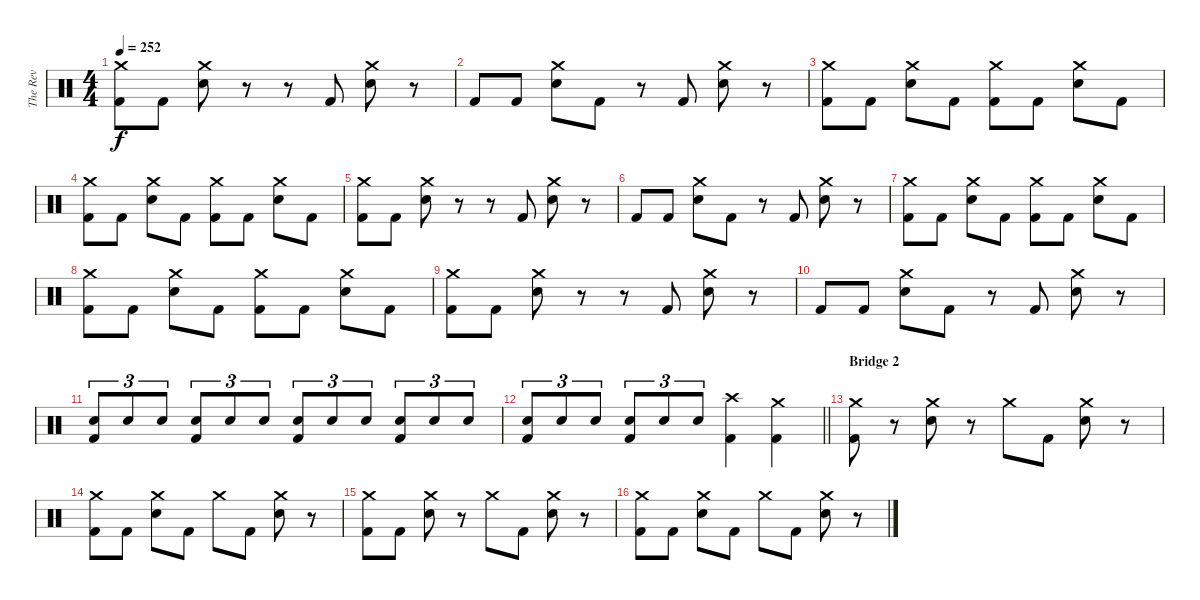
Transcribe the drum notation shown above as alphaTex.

\track ("The Rev" "The Rev") {instrument percussion}
\staff {score}
\articulation defaults
\ts (4 4)
\tempo 252
\clef neutral
\ks c
("Crash medium (hit)" "Kick (hit) 2").8{dy f} "Kick (hit) 2".8 ("Crash medium (hit)" "Electric Snare (hit)").8 r.8 r.8 "Kick (hit) 2".8 ("Crash medium (hit)" "Electric Snare (hit)").8 r.8 |
"Kick (hit) 2".8 "Kick (hit) 2".8 ("Crash medium (hit)" "Electric Snare (hit)").8 "Kick (hit) 2".8 r.8 "Kick (hit) 2".8 ("Crash medium (hit)" "Electric Snare (hit)").8 r.8 |
("Crash medium (hit)" "Kick (hit) 2").8 "Kick (hit) 2".8 ("Crash medium (hit)" "Electric Snare (hit)").8 "Kick (hit) 2".8 ("Crash medium (hit)" "Kick (hit) 2").8 "Kick (hit) 2".8 ("Crash medium (hit)" "Electric Snare (hit)").8 "Kick (hit) 2".8 |
("Crash medium (hit)" "Kick (hit) 2").8 "Kick (hit) 2".8 ("Crash medium (hit)" "Electric Snare (hit)").8 "Kick (hit) 2".8 ("Crash medium (hit)" "Kick (hit) 2").8 "Kick (hit) 2".8 ("Crash medium (hit)" "Electric Snare (hit)").8 "Kick (hit) 2".8 |
("Crash medium (hit)" "Kick (hit) 2").8 "Kick (hit) 2".8 ("Crash medium (hit)" "Electric Snare (hit)").8 r.8 r.8 "Kick (hit) 2".8 ("Crash medium (hit)" "Electric Snare (hit)").8 r.8 |
"Kick (hit) 2".8 "Kick (hit) 2".8 ("Crash medium (hit)" "Electric Snare (hit)").8 "Kick (hit) 2".8 r.8 "Kick (hit) 2".8 ("Crash medium (hit)" "Electric Snare (hit)").8 r.8 |
("Crash medium (hit)" "Kick (hit) 2").8 "Kick (hit) 2".8 ("Crash medium (hit)" "Electric Snare (hit)").8 "Kick (hit) 2".8 ("Crash medium (hit)" "Kick (hit) 2").8 "Kick (hit) 2".8 ("Crash medium (hit)" "Electric Snare (hit)").8 "Kick (hit) 2".8 |
("Crash medium (hit)" "Kick (hit) 2").8 "Kick (hit) 2".8 ("Crash medium (hit)" "Electric Snare (hit)").8 "Kick (hit) 2".8 ("Crash medium (hit)" "Kick (hit) 2").8 "Kick (hit) 2".8 ("Crash medium (hit)" "Electric Snare (hit)").8 "Kick (hit) 2".8 |
("Crash medium (hit)" "Kick (hit) 2").8 "Kick (hit) 2".8 ("Crash medium (hit)" "Electric Snare (hit)").8 r.8 r.8 "Kick (hit) 2".8 ("Crash medium (hit)" "Electric Snare (hit)").8 r.8 |
"Kick (hit) 2".8 "Kick (hit) 2".8 ("Crash medium (hit)" "Electric Snare (hit)").8 "Kick (hit) 2".8 r.8 "Kick (hit) 2".8 ("Crash medium (hit)" "Electric Snare (hit)").8 r.8 |
("Electric Snare (hit)" "Kick (hit) 2").8{tu (3 2)} "Electric Snare (hit)".8{tu (3 2)} "Electric Snare (hit)".8{tu (3 2)} ("Electric Snare (hit)" "Kick (hit) 2").8{tu (3 2)} "Electric Snare (hit)".8{tu (3 2)} "Electric Snare (hit)".8{tu (3 2)} ("Electric Snare (hit)" "Kick (hit) 2").8{tu (3 2)} "Electric Snare (hit)".8{tu (3 2)} "Electric Snare (hit)".8{tu (3 2)} ("Electric Snare (hit)" "Kick (hit) 2").8{tu (3 2)} "Electric Snare (hit)".8{tu (3 2)} "Electric Snare (hit)".8{tu (3 2)} |
\barLineRight lightlight
("Electric Snare (hit)" "Kick (hit) 2").8{tu (3 2)} "Electric Snare (hit)".8{tu (3 2)} "Electric Snare (hit)".8{tu (3 2)} ("Electric Snare (hit)" "Kick (hit) 2").8{tu (3 2)} "Electric Snare (hit)".8{tu (3 2)} "Electric Snare (hit)".8{tu (3 2)} ("Crash high (hit)" "Kick (hit) 2").4 ("Crash medium (hit)" "Kick (hit) 2").4 |
\section ("" "Bridge 2")
("Crash medium (hit)" "Kick (hit) 2").8 r.8 ("Crash medium (hit)" "Electric Snare (hit)").8 r.8 "Crash medium (hit)".8 "Kick (hit) 2".8 ("Crash medium (hit)" "Electric Snare (hit)").8 r.8 |
("Crash medium (hit)" "Kick (hit) 2").8 "Kick (hit) 2".8 ("Crash medium (hit)" "Electric Snare (hit)").8 "Kick (hit) 2".8 "Crash medium (hit)".8 "Kick (hit) 2".8 ("Crash medium (hit)" "Electric Snare (hit)").8 r.8 |
("Crash medium (hit)" "Kick (hit) 2").8 "Kick (hit) 2".8 ("Crash medium (hit)" "Electric Snare (hit)").8 r.8 "Crash medium (hit)".8 "Kick (hit) 2".8 ("Crash medium (hit)" "Electric Snare (hit)").8 r.8 |
("Crash medium (hit)" "Kick (hit) 2").8 "Kick (hit) 2".8 ("Crash medium (hit)" "Electric Snare (hit)").8 "Kick (hit) 2".8 "Crash medium (hit)".8 "Kick (hit) 2".8 ("Crash medium (hit)" "Electric Snare (hit)").8 r.8
